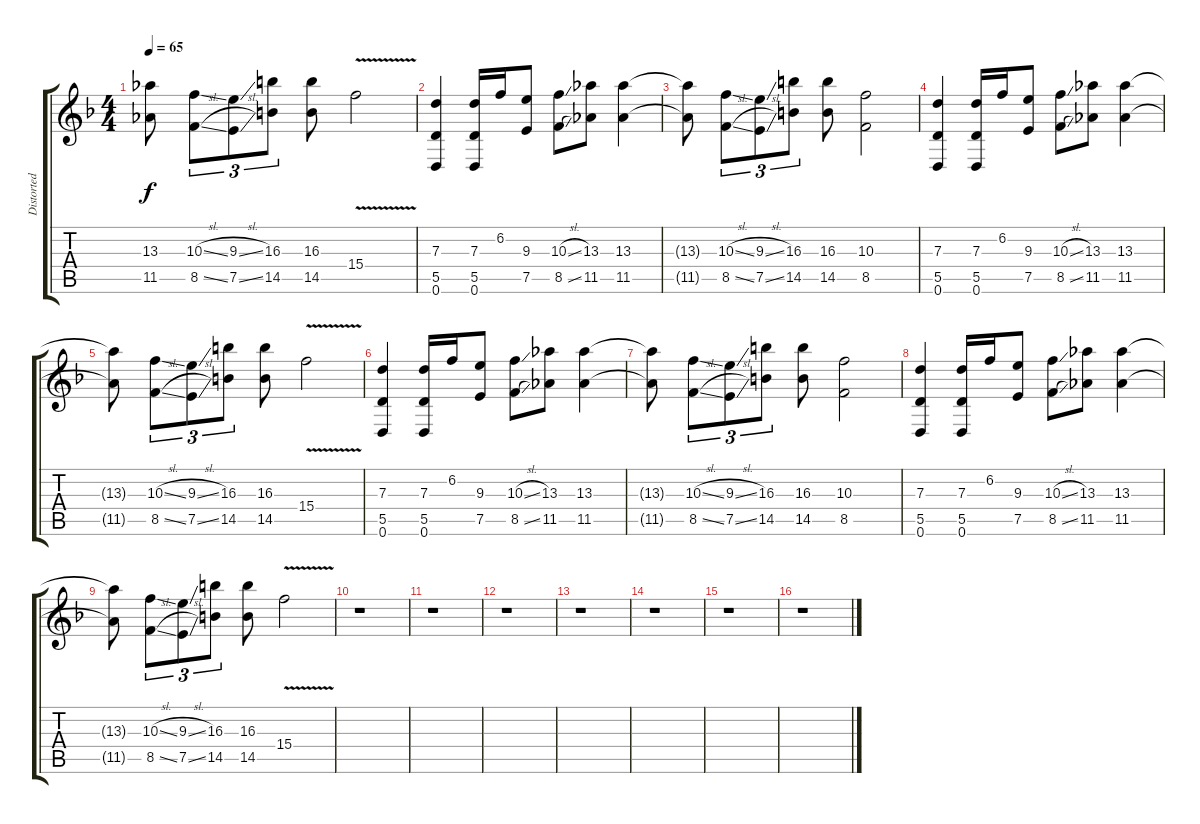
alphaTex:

\track ("Distorted Guitar 1" "Distorted ") {instrument distortionguitar}
\staff {score tabs}
\tuning (E4 B3 G3 D3 A2 D2) {hide}
\ts (4 4)
\tempo 65
\clef g2
\ks f
(13.3{t} 11.5{t}).8{dy f} (10.3{sl} 8.5{sl}).8{tu (3 2)} (9.3{sl} 7.5{sl}).8{tu (3 2)} (16.3 14.5).8{tu (3 2)} (16.3 14.5).8 15.4{v}.2 |
(7.3 5.5 0.6).4 (7.3 5.5 0.6).16 6.2.16 (9.3 7.5).8 (10.3{sl} 8.5{sl}).8 (13.3 11.5).8 (13.3 11.5).4 |
(13.3{t} 11.5{t}).8 (10.3{sl} 8.5{sl}).8{tu (3 2)} (9.3{sl} 7.5{sl}).8{tu (3 2)} (16.3 14.5).8{tu (3 2)} (16.3 14.5).8 (10.3 8.5).2 |
(7.3 5.5 0.6).4 (7.3 5.5 0.6).16 6.2.16 (9.3 7.5).8 (10.3{sl} 8.5{sl}).8 (13.3 11.5).8 (13.3 11.5).4 |
(13.3{t} 11.5{t}).8 (10.3{sl} 8.5{sl}).8{tu (3 2)} (9.3{sl} 7.5{sl}).8{tu (3 2)} (16.3 14.5).8{tu (3 2)} (16.3 14.5).8 15.4{v}.2 |
(7.3 5.5 0.6).4 (7.3 5.5 0.6).16 6.2.16 (9.3 7.5).8 (10.3{sl} 8.5{sl}).8 (13.3 11.5).8 (13.3 11.5).4 |
(13.3{t} 11.5{t}).8 (10.3{sl} 8.5{sl}).8{tu (3 2)} (9.3{sl} 7.5{sl}).8{tu (3 2)} (16.3 14.5).8{tu (3 2)} (16.3 14.5).8 (10.3 8.5).2 |
(7.3 5.5 0.6).4 (7.3 5.5 0.6).16 6.2.16 (9.3 7.5).8 (10.3{sl} 8.5{sl}).8 (13.3 11.5).8 (13.3 11.5).4 |
(13.3{t} 11.5{t}).8 (10.3{sl} 8.5{sl}).8{tu (3 2)} (9.3{sl} 7.5{sl}).8{tu (3 2)} (16.3 14.5).8{tu (3 2)} (16.3 14.5).8 15.4{v}.2 |
r.1 |
r.1 |
r.1 |
r.1 |
r.1 |
r.1 |
r.1
